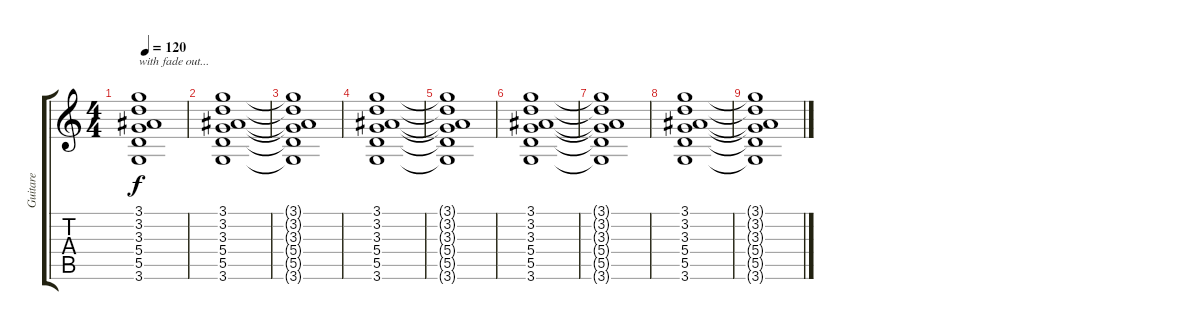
\track ("Guitare" "Guitare") {instrument electricguitarclean}
\staff {score tabs}
\tuning (E4 B3 G3 D3 A2 E2) {hide}
\ts (4 4)
\tempo 120
\clef g2
\ks c
(3.1{t} 3.2{t} 3.3{t} 5.4{t} 5.5{t} 3.6{t}).1{txt "with fade out..." dy f} |
(3.1 3.2 3.3 5.4 5.5 3.6).1 |
(3.1{t} 3.2{t} 3.3{t} 5.4{t} 5.5{t} 3.6{t}).1 |
(3.1 3.2 3.3 5.4 5.5 3.6).1 |
(3.1{t} 3.2{t} 3.3{t} 5.4{t} 5.5{t} 3.6{t}).1 |
(3.1 3.2 3.3 5.4 5.5 3.6).1 |
(3.1{t} 3.2{t} 3.3{t} 5.4{t} 5.5{t} 3.6{t}).1 |
(3.1 3.2 3.3 5.4 5.5 3.6).1 |
(3.1{t} 3.2{t} 3.3{t} 5.4{t} 5.5{t} 3.6{t}).1
